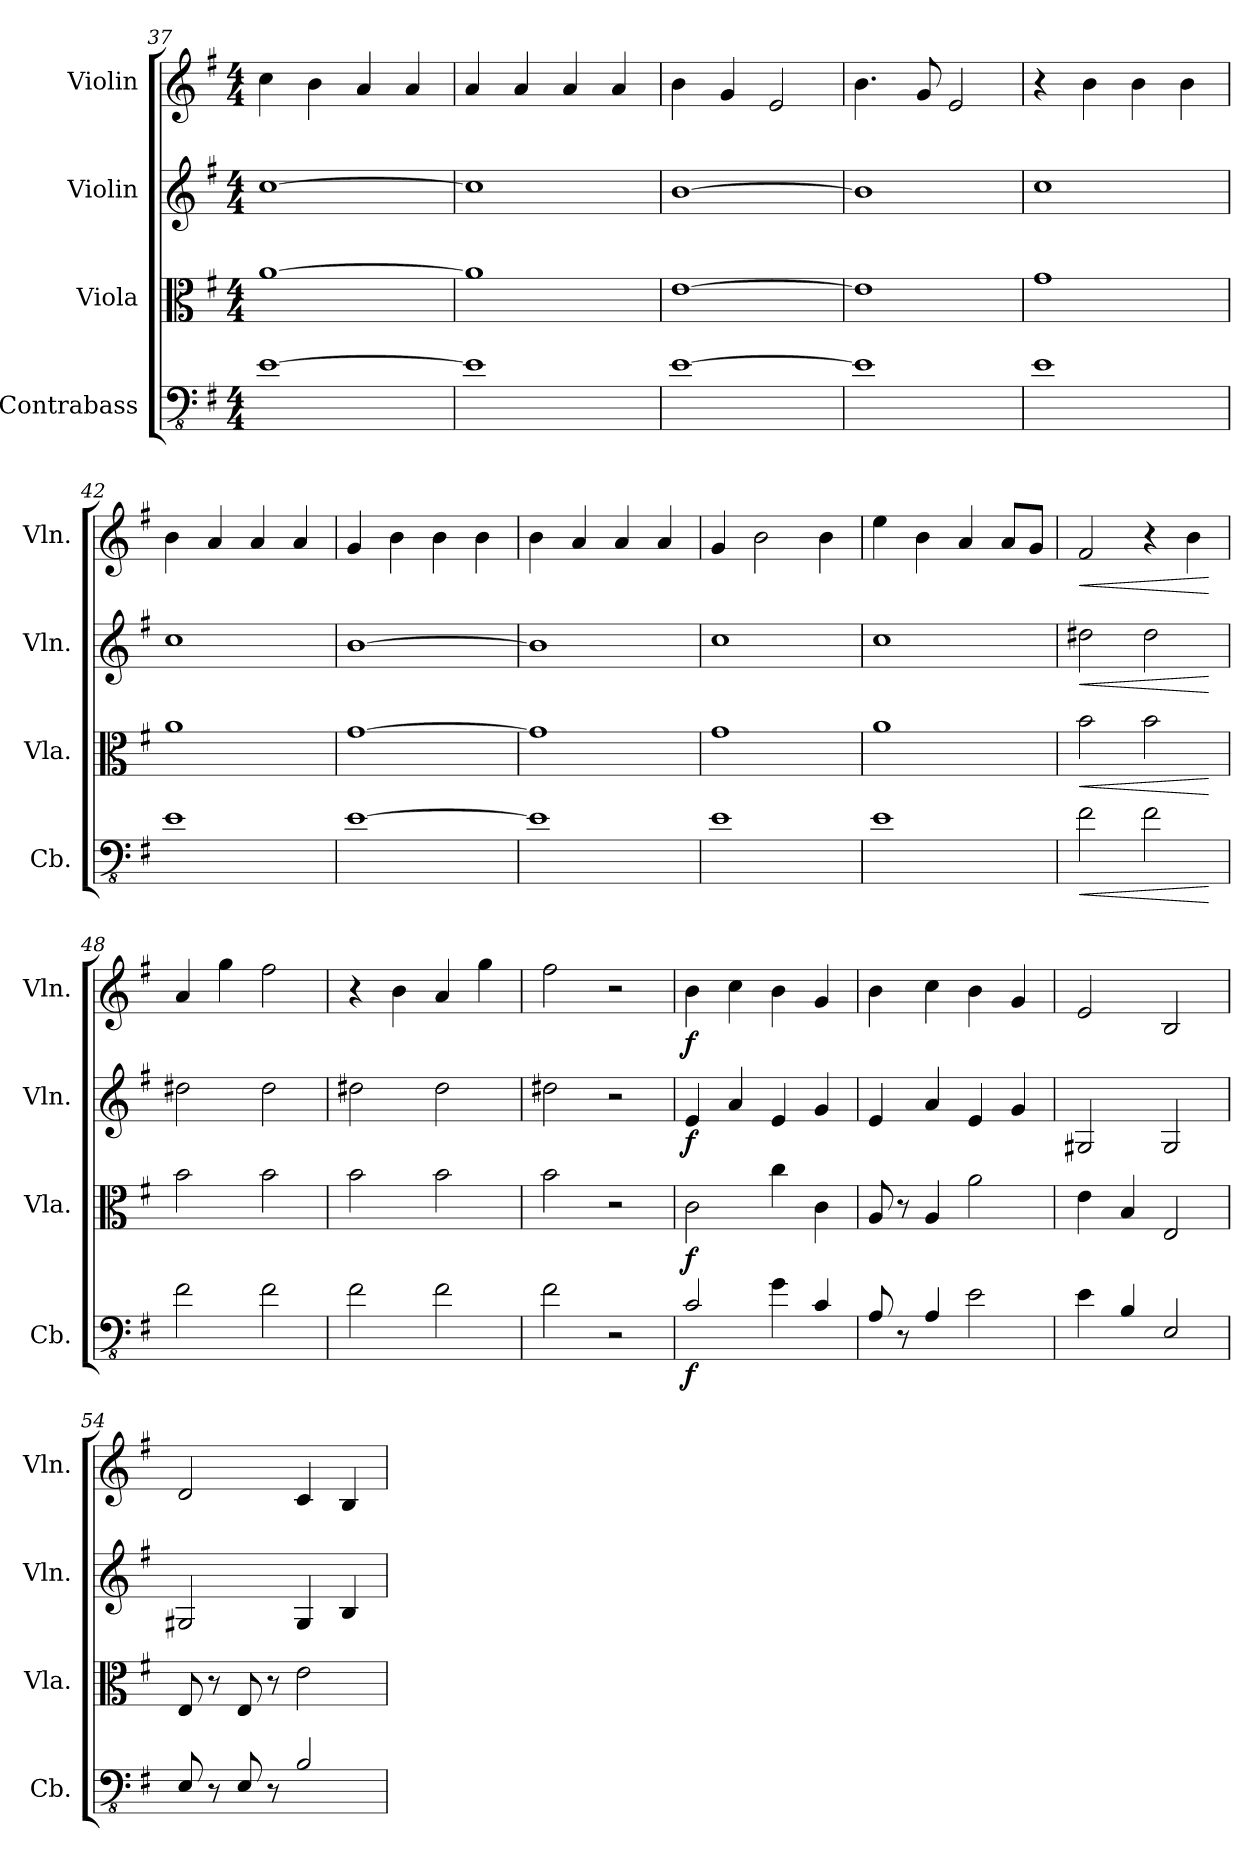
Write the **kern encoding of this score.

**kern	**dynam	**kern	**dynam	**kern	**dynam	**kern	**dynam
*part4	*part4	*part3	*part3	*part2	*part2	*part1	*part1
*staff4	*staff4	*staff3	*staff3	*staff2	*staff2	*staff1	*staff1
*I"Contrabass	*	*I"Viola	*	*I"Violin	*	*I"Violin	*
*I'Cb.	*	*I'Vla.	*	*I'Vln.	*	*I'Vln.	*
*clefFv4	*	*clefC3	*	*clefG2	*	*clefG2	*
*ITrd7c12	*	*	*	*	*	*	*
*k[f#]	*	*k[f#]	*	*k[f#]	*	*k[f#]	*
*M4/4	*	*M4/4	*	*M4/4	*	*M4/4	*
=37	=37	=37	=37	=37	=37	=37	=37
[1EE	.	[1a	.	[1cc	.	4cc\	.
.	.	.	.	.	.	4b\	.
.	.	.	.	.	.	4a/	.
.	.	.	.	.	.	4a/	.
=38	=38	=38	=38	=38	=38	=38	=38
1EE]	.	1a]	.	1cc]	.	4a/	.
.	.	.	.	.	.	4a/	.
.	.	.	.	.	.	4a/	.
.	.	.	.	.	.	4a/	.
=39	=39	=39	=39	=39	=39	=39	=39
[1EE	.	[1e	.	[1b	.	4b\	.
.	.	.	.	.	.	4g/	.
.	.	.	.	.	.	2e/	.
=40	=40	=40	=40	=40	=40	=40	=40
1EE]	.	1e]	.	1b]	.	4.b\	.
.	.	.	.	.	.	8g/	.
.	.	.	.	.	.	2e/	.
=41	=41	=41	=41	=41	=41	=41	=41
1EE	.	1g	.	1cc	.	4r	.
.	.	.	.	.	.	4b\	.
.	.	.	.	.	.	4b\	.
.	.	.	.	.	.	4b\	.
=42	=42	=42	=42	=42	=42	=42	=42
1EE	.	1a	.	1cc	.	4b\	.
.	.	.	.	.	.	4a/	.
.	.	.	.	.	.	4a/	.
.	.	.	.	.	.	4a/	.
!!LO:PB:g=z
=43	=43	=43	=43	=43	=43	=43	=43
[1EE	.	[1g	.	[1b	.	4g/	.
.	.	.	.	.	.	4b\	.
.	.	.	.	.	.	4b\	.
.	.	.	.	.	.	4b\	.
=44	=44	=44	=44	=44	=44	=44	=44
1EE]	.	1g]	.	1b]	.	4b\	.
.	.	.	.	.	.	4a/	.
.	.	.	.	.	.	4a/	.
.	.	.	.	.	.	4a/	.
=45	=45	=45	=45	=45	=45	=45	=45
1EE	.	1g	.	1cc	.	4g/	.
.	.	.	.	.	.	2b\	.
.	.	.	.	.	.	4b\	.
=46	=46	=46	=46	=46	=46	=46	=46
1EE	.	1a	.	1cc	.	4ee\	.
.	.	.	.	.	.	4b\	.
.	.	.	.	.	.	4a/	.
.	.	.	.	.	.	8a/L	.
.	.	.	.	.	.	8g/J	.
=47	=47	=47	=47	=47	=47	=47	=47
!	!LO:HP:b	!	!LO:HP:b	!	!LO:HP:b	!	!LO:HP:b
2FF#\	<	2b\	<	2dd#X\	<	2f#/	<
2FF#\	.	2b\	.	2dd#\	.	4r	.
.	.	.	.	.	.	4b\	.
.	[	.	[	.	[	.	[
=48	=48	=48	=48	=48	=48	=48	=48
2FF#\	.	2b\	.	2dd#X\	.	4a/	.
.	.	.	.	.	.	4gg\	.
2FF#\	.	2b\	.	2dd#\	.	2ff#\	.
=49	=49	=49	=49	=49	=49	=49	=49
2FF#\	.	2b\	.	2dd#X\	.	4r	.
.	.	.	.	.	.	4b\	.
2FF#\	.	2b\	.	2dd#\	.	4a/	.
.	.	.	.	.	.	4gg\	.
=50	=50	=50	=50	=50	=50	=50	=50
2FF#\	.	2b\	.	2dd#X\	.	2ff#\	.
2r	.	2r	.	2r	.	2r	.
=51	=51	=51	=51	=51	=51	=51	=51
!	!LO:DY:b	!	!LO:DY:b	!	!LO:DY:b	!	!LO:DY:b
2CC/	f	2c\	f	4e/	f	4b\	f
.	.	.	.	4a/	.	4cc\	.
4GG\	.	4cc\	.	4e/	.	4b\	.
4CC/	.	4c\	.	4g/	.	4g/	.
!!LO:LB:g=z
=52	=52	=52	=52	=52	=52	=52	=52
8AAA/	.	8A/	.	4e/	.	4b\	.
8r	.	8r	.	.	.	.	.
4AAA/	.	4A/	.	4a/	.	4cc\	.
2EE\	.	2a\	.	4e/	.	4b\	.
.	.	.	.	4g/	.	4g/	.
=53	=53	=53	=53	=53	=53	=53	=53
4EE\	.	4e\	.	2G#X/	.	2e/	.
4BBB/	.	4B/	.	.	.	.	.
2EEE/	.	2E/	.	2G#/	.	2B/	.
=54	=54	=54	=54	=54	=54	=54	=54
8EEE/	.	8E/	.	2G#X/	.	2d/	.
8r	.	8r	.	.	.	.	.
8EEE/	.	8E/	.	.	.	.	.
8r	.	8r	.	.	.	.	.
2BBB/	.	2e\	.	4G#/	.	4c/	.
.	.	.	.	4B/	.	4B/	.
=	=	=	=	=	=	=	=
*-	*-	*-	*-	*-	*-	*-	*-
